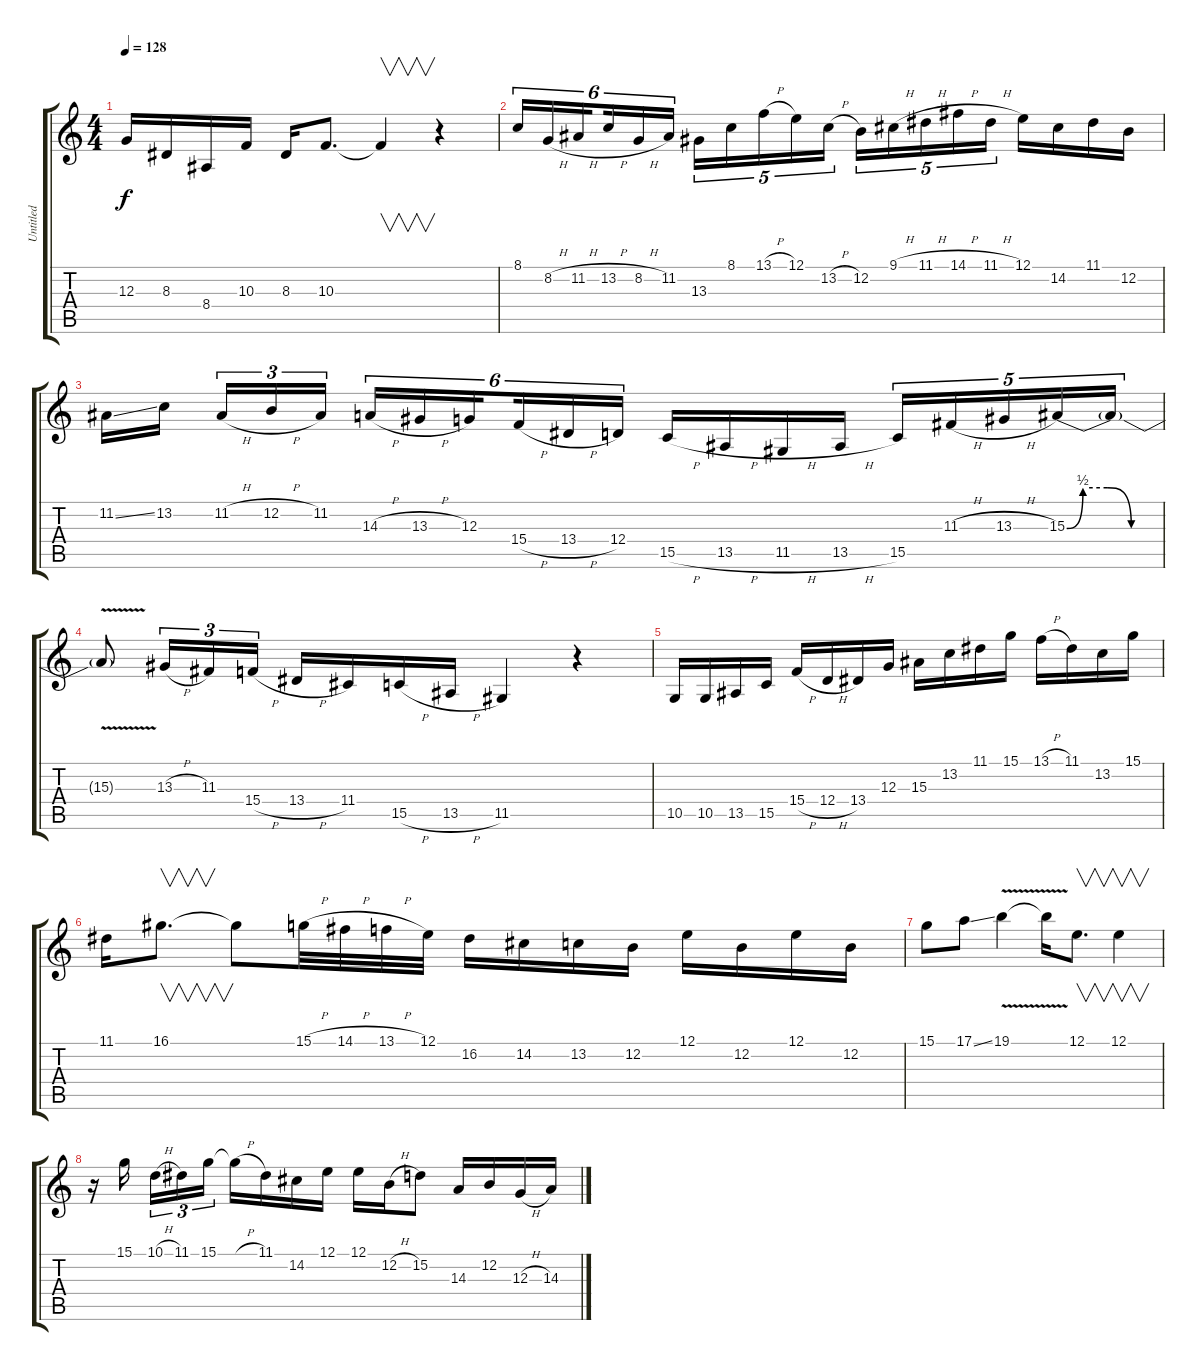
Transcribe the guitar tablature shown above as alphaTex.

\track ("Untitled" "Untitled") {instrument tenorsax}
\staff {score tabs}
\tuning (E4 B3 G3 D3 A2 E2) {hide}
\ts (4 4)
\tempo 128
\clef g2
\ks c
12.3.16{dy f} 8.3.16 8.4.16 10.3.16 8.3.16 10.3.8{d} 10.3{t}.4{v} r.4 |
8.1.16{tu (6 4)} 8.2{h}.16{tu (6 4)} 11.2{h}.16{tu (6 4) beam splitsecondary} 13.2{h}.16{tu (6 4)} 8.2{h}.16{tu (6 4)} 11.2.16{tu (6 4)} 13.3.16{tu (5 4)} 8.1.16{tu (5 4)} 13.1{h}.16{tu (5 4)} 12.1.16{tu (5 4)} 13.2{h}.16{tu (5 4)} 12.2.16{tu (5 4)} 9.1{h}.16{tu (5 4)} 11.1{h}.16{tu (5 4)} 14.1{h}.16{tu (5 4)} 11.1{h}.16{tu (5 4)} 12.1.16 14.2.16 11.1.16 12.2.16 |
11.2{ss}.16 13.2.16{beam splitsecondary} 11.2{h}.16{tu (3 2)} 12.2{h}.16{tu (3 2)} 11.2.16{tu (3 2)} 14.3{h}.16{tu (6 4)} 13.3{h}.16{tu (6 4)} 12.3.16{tu (6 4) beam splitsecondary} 15.4{h}.16{tu (6 4)} 13.4{h}.16{tu (6 4)} 12.4.16{tu (6 4)} 15.5{h}.16 13.5{h}.16 11.5{h}.16 13.5{h}.16 15.5.16{tu (5 4)} 11.3{h}.16{tu (5 4)} 13.3{h}.16{tu (5 4)} 15.3{be (custom 0 0 10 2 25 2 40 0 60 0)}.16{tu (5 4)} 15.3{t}.16{tu (5 4)} |
15.3{v t}.8 13.3{h}.16{tu (3 2)} 11.3.16{tu (3 2)} 15.4{h}.16{tu (3 2)} 13.4{h}.16 11.4.16 15.5{h}.16 13.5{h}.16 11.5.4 r.4 |
10.5.16 10.5.16 13.5.16 15.5.16 15.4{h}.16 12.4{h}.16 13.4.16 12.3.16 15.3.16 13.2.16 11.1.16 15.1.16 13.1{h}.16 11.1.16 13.2.16 15.1.16 |
11.1.16 16.1.8{v d} 16.1{t}.8 15.1{h}.32 14.1{h}.32 13.1{h}.32 12.1.32 16.2.16 14.2.16 13.2.16 12.2.16 12.1.16 12.2.16 12.1.16 12.2.16 |
15.1.8 17.1{ss}.8 19.1{v}.4 19.1{t}.16 12.1.8{v d} 12.1.4{v} |
r.16 15.1.16{beam splitsecondary} 10.1{h}.16{tu (3 2)} 11.1.16{tu (3 2)} 15.1.16{tu (3 2)} 15.1{h t}.16 11.1.16 14.2.16 12.1.16 12.1.16 12.2{h}.16 15.2.8 14.3.16 12.2.16 12.3{h}.16 14.3{h}.16
